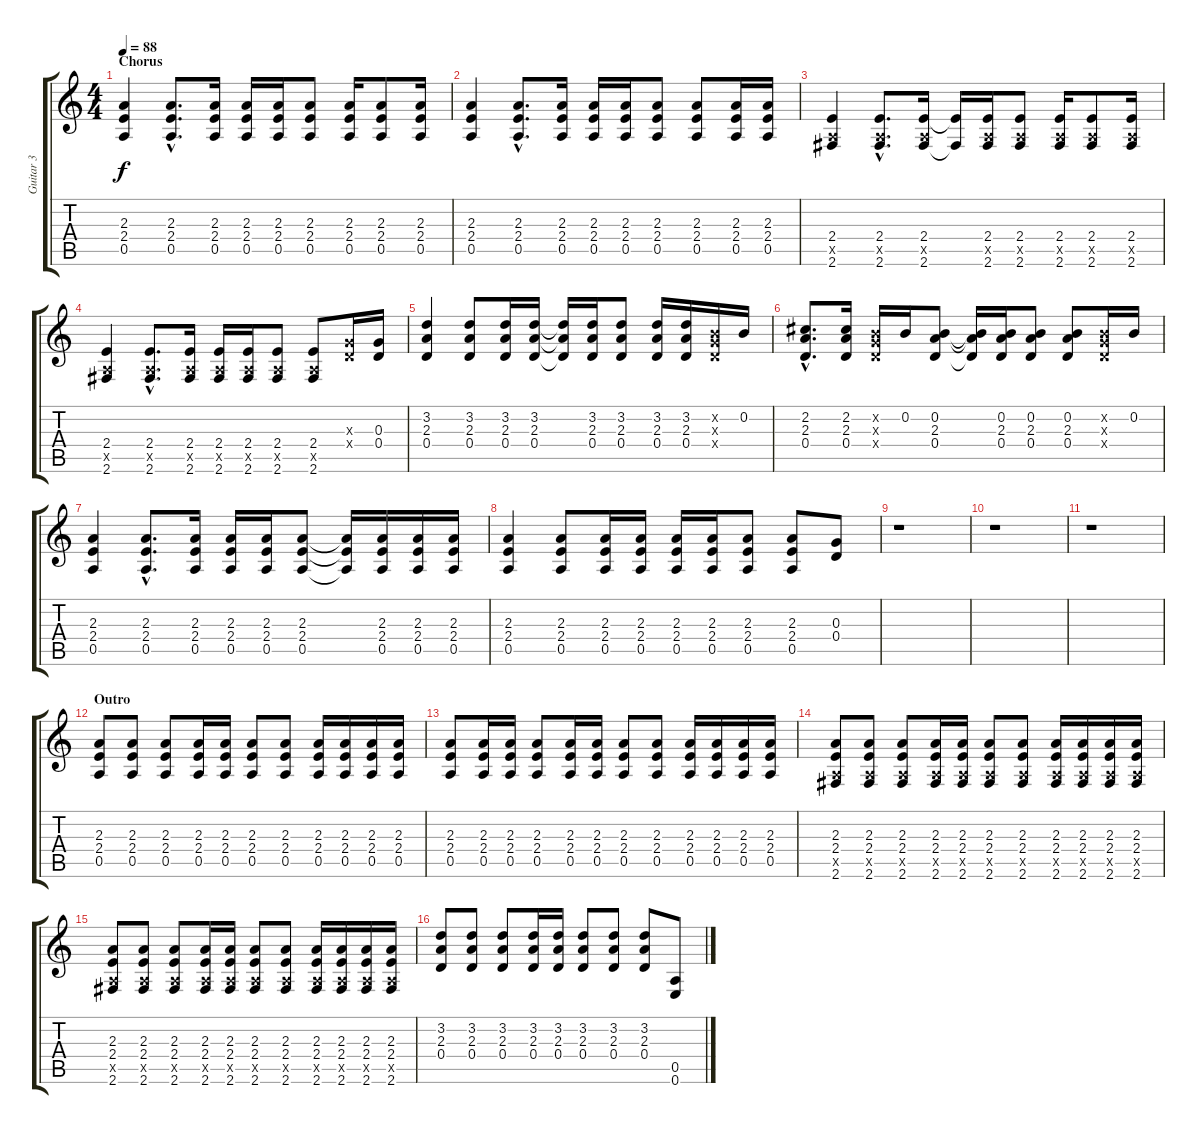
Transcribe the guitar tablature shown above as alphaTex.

\track ("Guitar 3" "Guitar 3") {instrument overdrivenguitar}
\staff {score tabs}
\tuning (E4 B3 G3 D3 A2 E2) {hide}
\ts (4 4)
\section ("" "Chorus")
\tempo 88
\clef g2
\ks c
(2.3 2.4 0.5).4{dy f} (2.3{hac} 2.4{hac} 0.5{hac}).8{d} (2.3 2.4 0.5).16 (2.3 2.4 0.5).16 (2.3 2.4 0.5).16 (2.3 2.4 0.5).8 (2.3 2.4 0.5).16 (2.3 2.4 0.5).8 (2.3 2.4 0.5).16 |
(2.3 2.4 0.5).4 (2.3{hac} 2.4{hac} 0.5{hac}).8{d} (2.3 2.4 0.5).16 (2.3 2.4 0.5).16 (2.3 2.4 0.5).16 (2.3 2.4 0.5).8 (2.3 2.4 0.5).8 (2.3 2.4 0.5).16 (2.3 2.4 0.5).16 |
(2.4 0.5{x} 2.6).4 (2.4{hac} 0.5{hac x} 2.6{hac}).8{d} (2.4 0.5{x} 2.6).16 (2.4{t} 2.6{t}).16 (2.4 0.5{x} 2.6).16 (2.4 0.5{x} 2.6).8 (2.4 0.5{x} 2.6).16 (2.4 0.5{x} 2.6).8 (2.4 0.5{x} 2.6).16 |
(2.4 0.5{x} 2.6).4 (2.4{hac} 0.5{hac x} 2.6{hac}).8{d} (2.4 0.5{x} 2.6).16 (2.4 0.5{x} 2.6).16 (2.4 0.5{x} 2.6).16 (2.4 0.5{x} 2.6).8 (2.4 0.5{x} 2.6).8 (0.3{x} 0.4{x}).16 (0.3 0.4).16 |
(3.2 2.3 0.4).4 (3.2 2.3 0.4).8 (3.2 2.3 0.4).16 (3.2 2.3 0.4).16 (3.2{t} 2.3{t} 0.4{t}).16 (3.2 2.3 0.4).16 (3.2 2.3 0.4).8 (3.2 2.3 0.4).16 (3.2 2.3 0.4).16 (0.2{x} 0.3{x} 0.4{x}).16 0.2.16 |
(2.2{hac} 2.3{hac} 0.4{hac}).8{d} (2.2 2.3 0.4).16 (0.2{x} 0.3{x} 0.4{x}).16 0.2.16 (0.2 2.3 0.4).8 (0.2{t} 2.3{t} 0.4{t}).16 (0.2 2.3 0.4).16 (0.2 2.3 0.4).8 (0.2 2.3 0.4).8 (0.2{x} 0.3{x} 0.4{x}).16 0.2.16 |
(2.3 2.4 0.5).4 (2.3{hac} 2.4{hac} 0.5{hac}).8{d} (2.3 2.4 0.5).16 (2.3 2.4 0.5).16 (2.3 2.4 0.5).16 (2.3 2.4 0.5).8 (2.3{t} 2.4{t} 0.5{t}).16 (2.3 2.4 0.5).16 (2.3 2.4 0.5).16 (2.3 2.4 0.5).16 |
(2.3 2.4 0.5).4 (2.3 2.4 0.5).8 (2.3 2.4 0.5).16 (2.3 2.4 0.5).16 (2.3 2.4 0.5).16 (2.3 2.4 0.5).16 (2.3 2.4 0.5).8 (2.3 2.4 0.5).8 (0.3 0.4).8 |
r.1 |
r.1 |
r.1 |
\section ("" "Outro")
(2.3 2.4 0.5).8 (2.3 2.4 0.5).8 (2.3 2.4 0.5).8 (2.3 2.4 0.5).16 (2.3 2.4 0.5).16 (2.3 2.4 0.5).8 (2.3 2.4 0.5).8 (2.3 2.4 0.5).16 (2.3 2.4 0.5).16 (2.3 2.4 0.5).16 (2.3 2.4 0.5).16 |
(2.3 2.4 0.5).8 (2.3 2.4 0.5).16 (2.3 2.4 0.5).16 (2.3 2.4 0.5).8 (2.3 2.4 0.5).16 (2.3 2.4 0.5).16 (2.3 2.4 0.5).8 (2.3 2.4 0.5).8 (2.3 2.4 0.5).16 (2.3 2.4 0.5).16 (2.3 2.4 0.5).16 (2.3 2.4 0.5).16 |
(2.3 2.4 0.5{x} 2.6).8 (2.3 2.4 0.5{x} 2.6).8 (2.3 2.4 0.5{x} 2.6).8 (2.3 2.4 0.5{x} 2.6).16 (2.3 2.4 0.5{x} 2.6).16 (2.3 2.4 0.5{x} 2.6).8 (2.3 2.4 0.5{x} 2.6).8 (2.3 2.4 0.5{x} 2.6).16 (2.3 2.4 0.5{x} 2.6).16 (2.3 2.4 0.5{x} 2.6).16 (2.3 2.4 0.5{x} 2.6).16 |
(2.3 2.4 0.5{x} 2.6).8 (2.3 2.4 0.5{x} 2.6).8 (2.3 2.4 0.5{x} 2.6).8 (2.3 2.4 0.5{x} 2.6).16 (2.3 2.4 0.5{x} 2.6).16 (2.3 2.4 0.5{x} 2.6).8 (2.3 2.4 0.5{x} 2.6).8 (2.3 2.4 0.5{x} 2.6).16 (2.3 2.4 0.5{x} 2.6).16 (2.3 2.4 0.5{x} 2.6).16 (2.3 2.4 0.5{x} 2.6).16 |
(3.2 2.3 0.4).8 (3.2 2.3 0.4).8 (3.2 2.3 0.4).8 (3.2 2.3 0.4).16 (3.2 2.3 0.4).16 (3.2 2.3 0.4).8 (3.2 2.3 0.4).8 (3.2 2.3 0.4).8 (0.5 0.6).8
